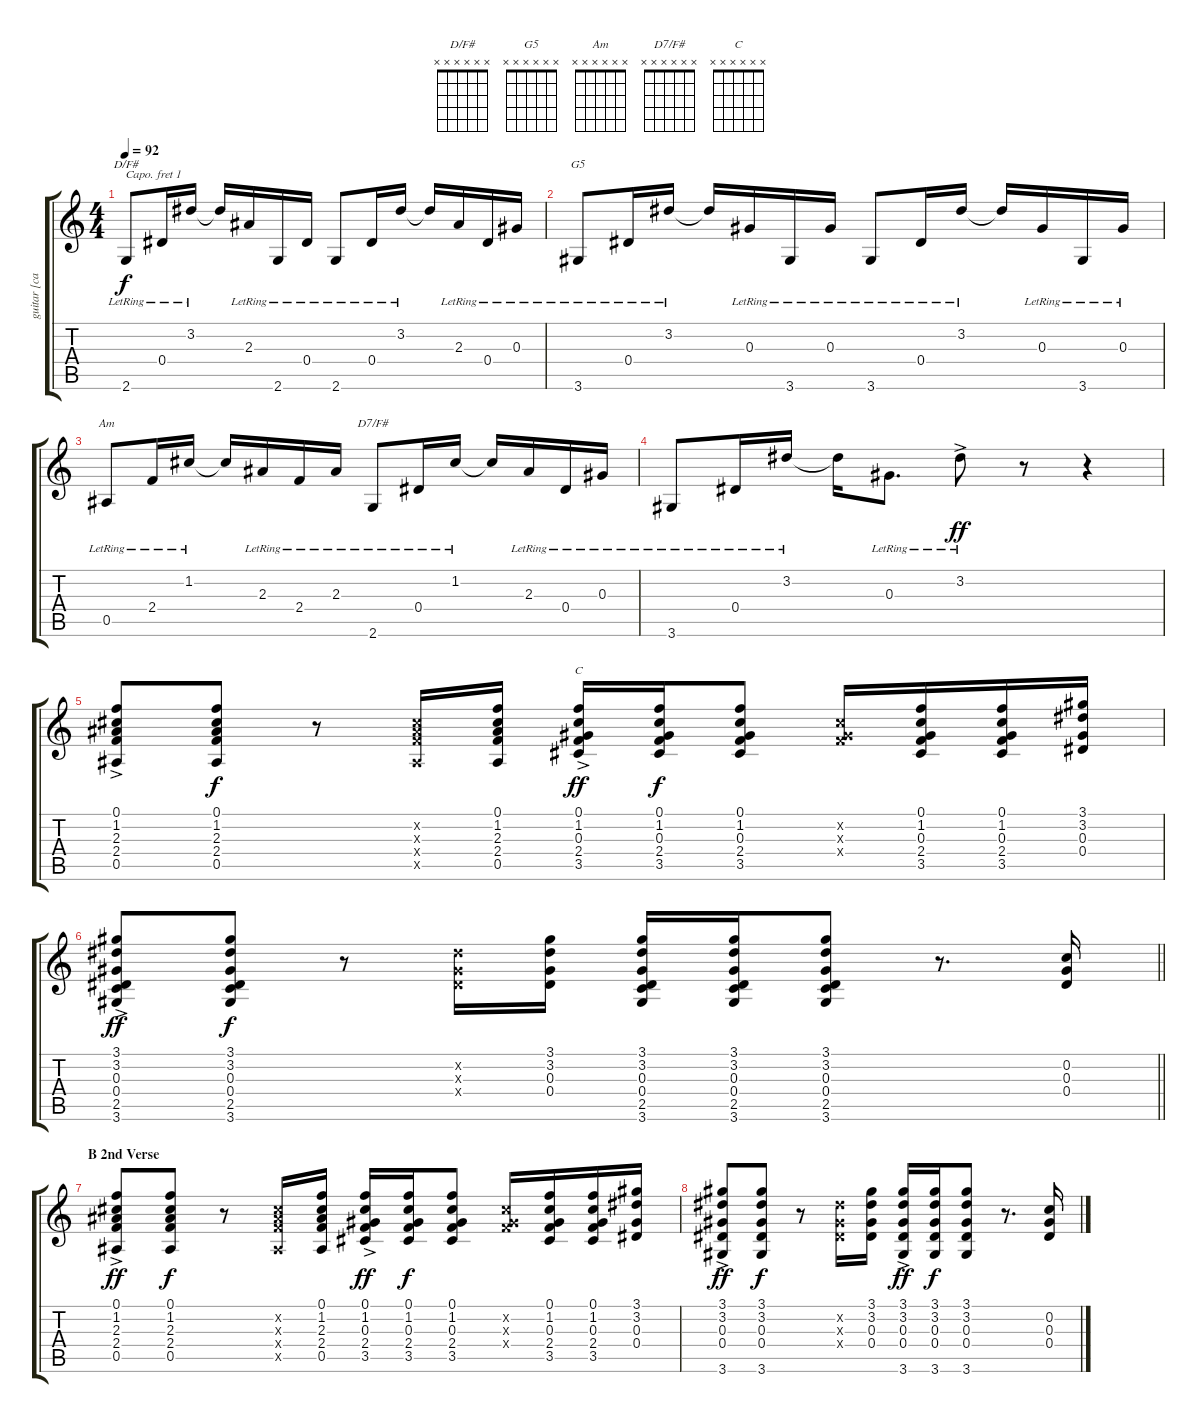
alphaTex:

\track ("guitar [capo 1]" "guitar [ca") {instrument acousticguitarsteel}
\staff {score tabs}
\capo 1
\tuning (E4 B3 G3 D3 A2 E2) {hide}
\chord ("D/F#" x x x x x x)
\chord ("G5" x x x x x x)
\chord ("Am" x x x x x x)
\chord ("D7/F#" x x x x x x)
\chord ("C" x x x x x x)
\ts (4 4)
\tempo 92
\clef g2
\ks c
2.6{lr}.8{ch "D/F#" dy f} 0.4{lr}.16 3.2{lr}.16 3.2{t}.16 2.3{lr}.16 2.6{lr}.16 0.4{lr}.16 2.6{lr}.8 0.4{lr}.16 3.2{lr}.16 3.2{t}.16 2.3{lr}.16 0.4{lr}.16 0.3{lr}.16 |
3.6{lr}.8{ch "G5"} 0.4{lr}.16 3.2{lr}.16 3.2{t}.16 0.3{lr}.16 3.6{lr}.16 0.3{lr}.16 3.6{lr}.8 0.4{lr}.16 3.2{lr}.16 3.2{t}.16 0.3{lr}.16 3.6{lr}.16 0.3{lr}.16 |
0.5{lr}.8{ch "Am"} 2.4{lr}.16 1.2{lr}.16 1.2{t}.16 2.3{lr}.16 2.4{lr}.16 2.3{lr}.16 2.6{lr}.8{ch "D7/F#"} 0.4{lr}.16 1.2{lr}.16 1.2{t}.16 2.3{lr}.16 0.4{lr}.16 0.3{lr}.16 |
3.6{lr}.8 0.4{lr}.16 3.2{lr}.16 3.2{t}.16 0.3{lr}.8{d} 3.2{ac lr}.8{dy ff} r.8 r.4 |
(0.1{ac} 1.2{ac} 2.3{ac} 2.4{ac} 0.5{ac}).8{instrument distortionguitar} (0.1 1.2 2.3 2.4 0.5).8{dy f} r.8 (1.2{x} 2.3{x} 2.4{x} 0.5{x}).16 (0.1 1.2 2.3 2.4 0.5).16 (0.1{ac} 1.2{ac} 0.3{ac} 2.4{ac} 3.5{ac}).16{ch "C" dy ff} (0.1 1.2 0.3 2.4 3.5).16{dy f} (0.1 1.2 0.3 2.4 3.5).8 (1.2{x} 0.3{x} 2.4{x}).16 (0.1 1.2 0.3 2.4 3.5).16 (0.1 1.2 0.3 2.4 3.5).16 (3.1 3.2 0.3 0.4).16 |
\barLineRight lightlight
(3.1{ac} 3.2{ac} 0.3{ac} 0.4{ac} 2.5{ac} 3.6{ac}).8{dy ff} (3.1 3.2 0.3 0.4 2.5 3.6).8{dy f} r.8 (3.2{x} 0.3{x} 0.4{x}).16 (3.1 3.2 0.3 0.4).16 (3.1 3.2 0.3 0.4 2.5 3.6).16 (3.1 3.2 0.3 0.4 2.5 3.6).16 (3.1 3.2 0.3 0.4 2.5 3.6).8 r.8{d} (0.2 0.3 0.4).16 |
\section ("" "B 2nd Verse")
(0.1{ac} 1.2{ac} 2.3{ac} 2.4{ac} 0.5{ac}).8{dy ff} (0.1 1.2 2.3 2.4 0.5).8{dy f} r.8 (1.2{x} 2.3{x} 2.4{x} 0.5{x}).16 (0.1 1.2 2.3 2.4 0.5).16 (0.1{ac} 1.2{ac} 0.3{ac} 2.4{ac} 3.5{ac}).16{dy ff} (0.1 1.2 0.3 2.4 3.5).16{dy f} (0.1 1.2 0.3 2.4 3.5).8 (1.2{x} 0.3{x} 2.4{x}).16 (0.1 1.2 0.3 2.4 3.5).16 (0.1 1.2 0.3 2.4 3.5).16 (3.1 3.2 0.3 0.4).16 |
(3.1{ac} 3.2{ac} 0.3{ac} 0.4{ac} 3.6{ac}).8{dy ff} (3.1 3.2 0.3 0.4 3.6).8{dy f} r.8 (3.2{x} 0.3{x} 0.4{x}).16 (3.1 3.2 0.3 0.4).16 (3.1{ac} 3.2{ac} 0.3{ac} 0.4{ac} 3.6{ac}).16{dy ff} (3.1 3.2 0.3 0.4 3.6).16{dy f} (3.1 3.2 0.3 0.4 3.6).8 r.8{d} (0.2 0.3 0.4).16
